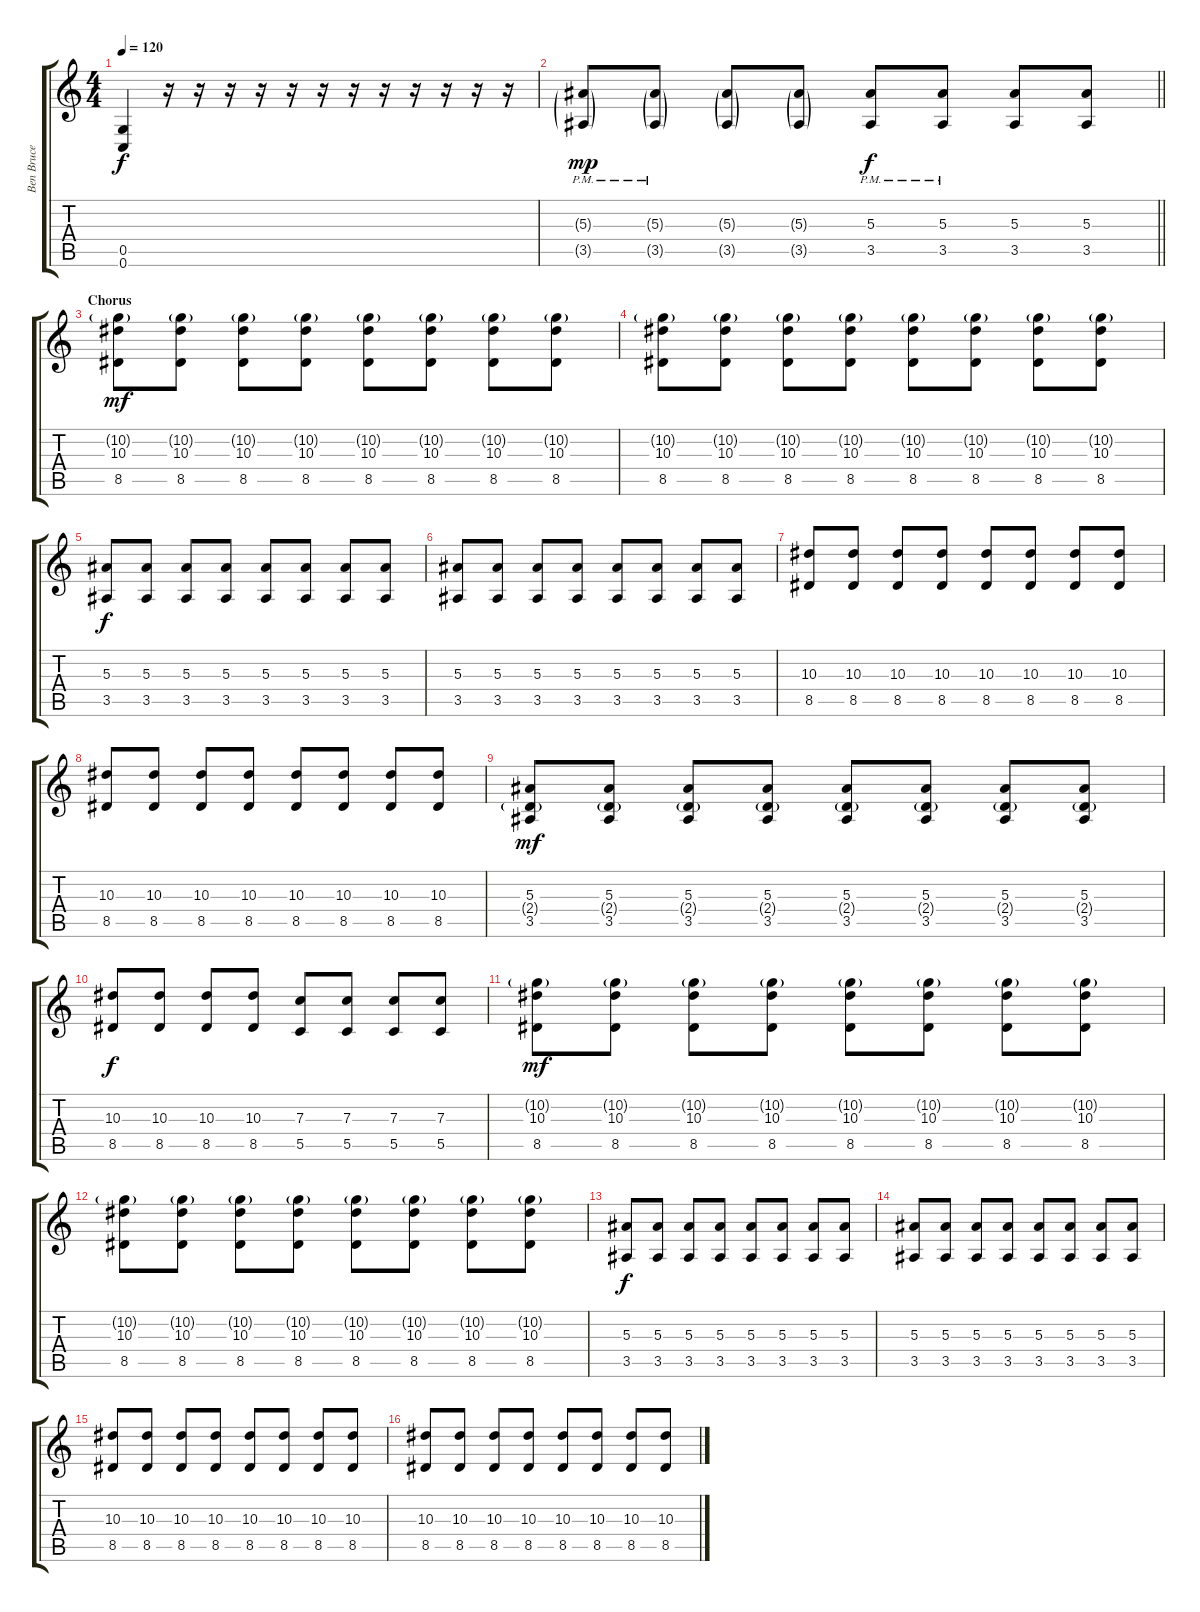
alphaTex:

\track ("Ben Bruce" "Ben Bruce") {instrument distortionguitar}
\staff {score tabs}
\tuning (D4 A3 F3 C3 G2 C2) {hide}
\ts (4 4)
\tempo 120
\clef g2
\ks c
(0.5 0.6).4{dy f} r.16 r.16 r.16 r.16 r.16 r.16 r.16 r.16 r.16 r.16 r.16 r.16 |
\barLineRight lightlight
(5.3{g pm} 3.5{g pm}).8{dy mp} (5.3{g pm} 3.5{g pm}).8 (5.3{g} 3.5{g}).8 (5.3{g} 3.5{g}).8 (5.3{pm} 3.5{pm}).8{dy f} (5.3{pm} 3.5{pm}).8 (5.3 3.5).8 (5.3 3.5).8 |
\section ("" "Chorus")
(10.2{g} 10.3 8.5).8{dy mf} (10.2{g} 10.3 8.5).8 (10.2{g} 10.3 8.5).8 (10.2{g} 10.3 8.5).8 (10.2{g} 10.3 8.5).8 (10.2{g} 10.3 8.5).8 (10.2{g} 10.3 8.5).8 (10.2{g} 10.3 8.5).8 |
(10.2{g} 10.3 8.5).8 (10.2{g} 10.3 8.5).8 (10.2{g} 10.3 8.5).8 (10.2{g} 10.3 8.5).8 (10.2{g} 10.3 8.5).8 (10.2{g} 10.3 8.5).8 (10.2{g} 10.3 8.5).8 (10.2{g} 10.3 8.5).8 |
(5.3 3.5).8{dy f} (5.3 3.5).8 (5.3 3.5).8 (5.3 3.5).8 (5.3 3.5).8 (5.3 3.5).8 (5.3 3.5).8 (5.3 3.5).8 |
(5.3 3.5).8 (5.3 3.5).8 (5.3 3.5).8 (5.3 3.5).8 (5.3 3.5).8 (5.3 3.5).8 (5.3 3.5).8 (5.3 3.5).8 |
(10.3 8.5).8 (10.3 8.5).8 (10.3 8.5).8 (10.3 8.5).8 (10.3 8.5).8 (10.3 8.5).8 (10.3 8.5).8 (10.3 8.5).8 |
(10.3 8.5).8 (10.3 8.5).8 (10.3 8.5).8 (10.3 8.5).8 (10.3 8.5).8 (10.3 8.5).8 (10.3 8.5).8 (10.3 8.5).8 |
(5.3 2.4{g} 3.5).8{dy mf} (5.3 2.4{g} 3.5).8 (5.3 2.4{g} 3.5).8 (5.3 2.4{g} 3.5).8 (5.3 2.4{g} 3.5).8 (5.3 2.4{g} 3.5).8 (5.3 2.4{g} 3.5).8 (5.3 2.4{g} 3.5).8 |
(10.3 8.5).8{dy f} (10.3 8.5).8 (10.3 8.5).8 (10.3 8.5).8 (7.3 5.5).8 (7.3 5.5).8 (7.3 5.5).8 (7.3 5.5).8 |
(10.2{g} 10.3 8.5).8{dy mf} (10.2{g} 10.3 8.5).8 (10.2{g} 10.3 8.5).8 (10.2{g} 10.3 8.5).8 (10.2{g} 10.3 8.5).8 (10.2{g} 10.3 8.5).8 (10.2{g} 10.3 8.5).8 (10.2{g} 10.3 8.5).8 |
(10.2{g} 10.3 8.5).8 (10.2{g} 10.3 8.5).8 (10.2{g} 10.3 8.5).8 (10.2{g} 10.3 8.5).8 (10.2{g} 10.3 8.5).8 (10.2{g} 10.3 8.5).8 (10.2{g} 10.3 8.5).8 (10.2{g} 10.3 8.5).8 |
(5.3 3.5).8{dy f} (5.3 3.5).8 (5.3 3.5).8 (5.3 3.5).8 (5.3 3.5).8 (5.3 3.5).8 (5.3 3.5).8 (5.3 3.5).8 |
(5.3 3.5).8 (5.3 3.5).8 (5.3 3.5).8 (5.3 3.5).8 (5.3 3.5).8 (5.3 3.5).8 (5.3 3.5).8 (5.3 3.5).8 |
(10.3 8.5).8 (10.3 8.5).8 (10.3 8.5).8 (10.3 8.5).8 (10.3 8.5).8 (10.3 8.5).8 (10.3 8.5).8 (10.3 8.5).8 |
(10.3 8.5).8 (10.3 8.5).8 (10.3 8.5).8 (10.3 8.5).8 (10.3 8.5).8 (10.3 8.5).8 (10.3 8.5).8 (10.3 8.5).8
